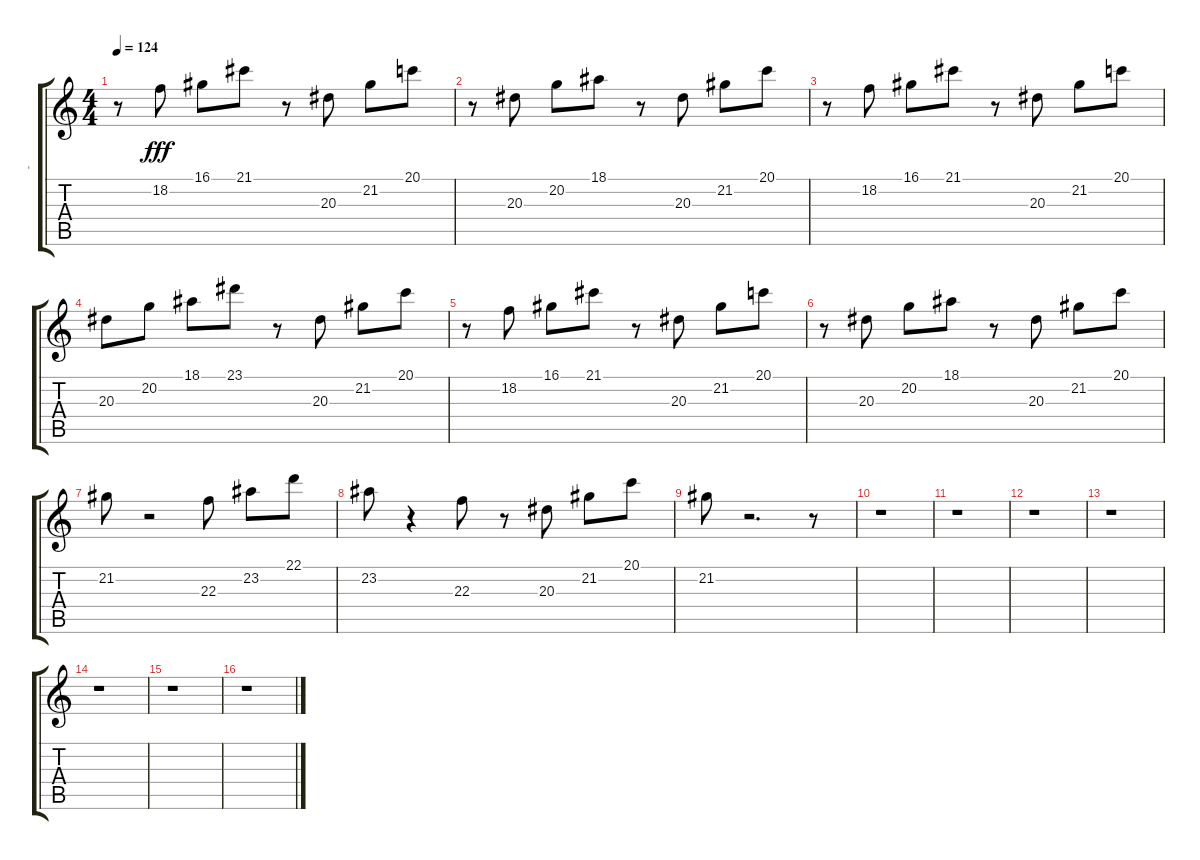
\track ("-" "-") {instrument rockorgan}
\staff {score tabs}
\tuning (E4 B3 G3 D3 A2 E2) {hide}
\ts (4 4)
\tempo 124
\clef g2
\ks c
r.8{dy fff} 18.2.8{volume 3} 16.1.8 21.1.8{volume 4} r.8 20.3.8{volume 4} 21.2.8 20.1.8{volume 4} |
r.8 20.3.8{volume 5} 20.2.8 18.1.8{volume 6} r.8 20.3.8{volume 6} 21.2.8 20.1.8{volume 6} |
r.8 18.2.8{volume 7} 16.1.8 21.1.8{volume 7} r.8 20.3.8{volume 8} 21.2.8 20.1.8{volume 8} |
20.3.8 20.2.8{volume 9} 18.1.8 23.1.8{volume 9} r.8 20.3.8{volume 10} 21.2.8 20.1.8{volume 9} |
r.8 18.2.8{volume 8} 16.1.8 21.1.8{volume 7} r.8 20.3.8{volume 6} 21.2.8 20.1.8{volume 5} |
r.8 20.3.8{volume 4} 20.2.8 18.1.8{volume 3} r.8 20.3.8{volume 2} 21.2.8 20.1.8{volume 3} |
21.2.8 r.2 22.3.8{volume 6} 23.2.8 22.1.8{volume 7} |
23.2.8 r.4 22.3.8{volume 9} r.8 20.3.8{volume 10} 21.2.8 20.1.8{volume 10} |
21.2.8 r.2{d} r.8 |
r.1 |
r.1 |
r.1 |
r.1 |
r.1 |
r.1 |
r.1
